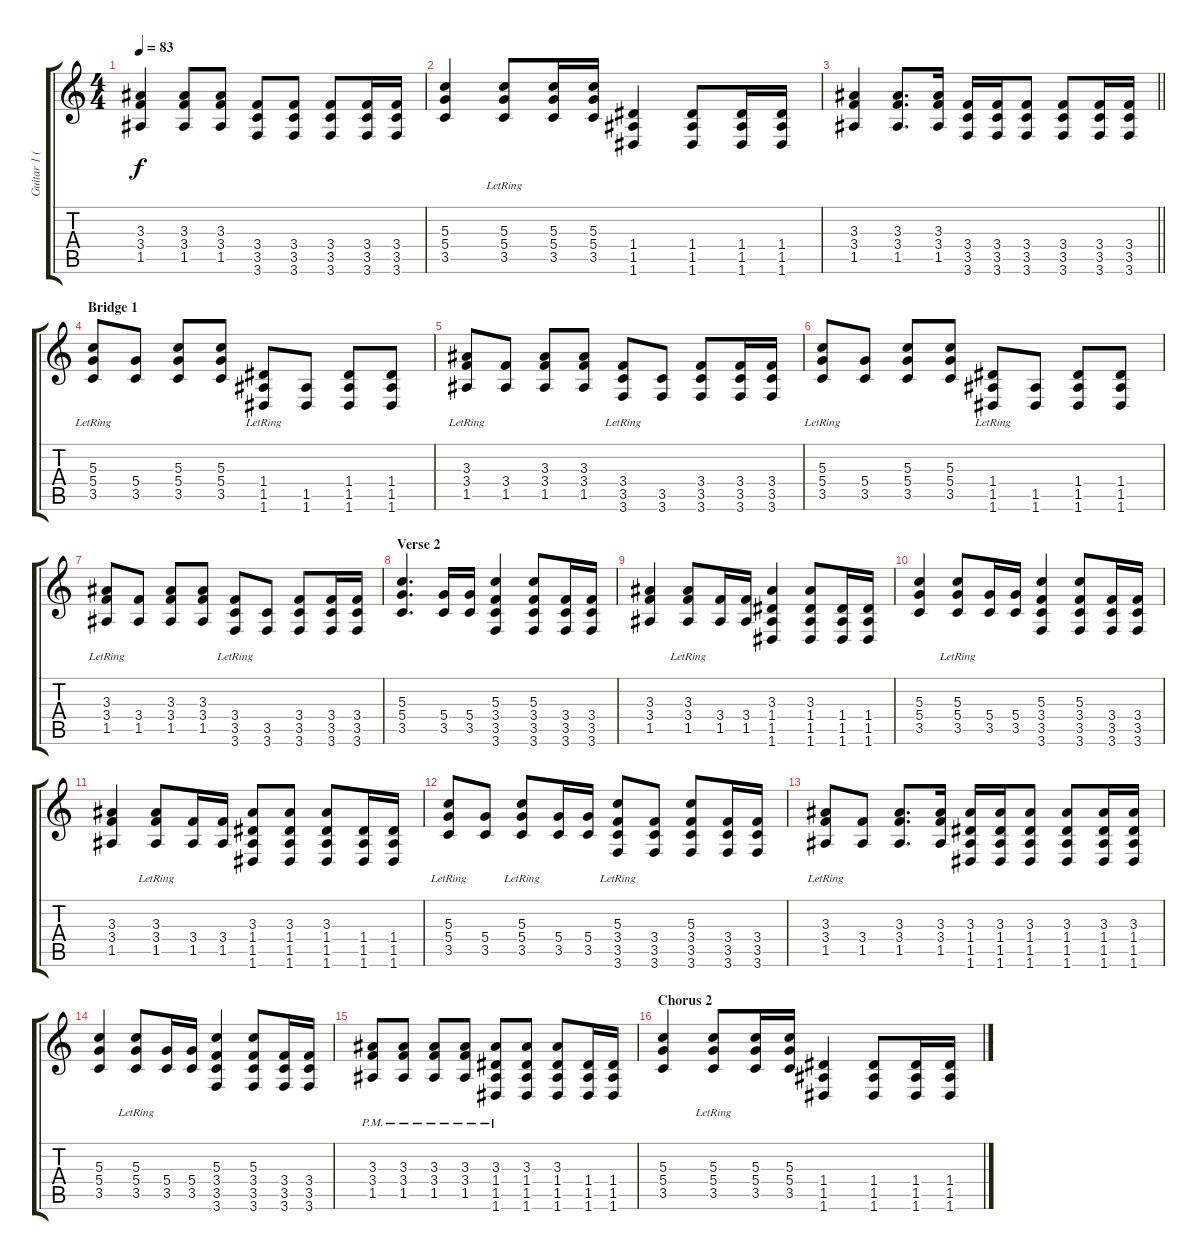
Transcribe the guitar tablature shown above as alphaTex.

\track ("Guitar 1 (Chad Kroeger)" "Guitar 1 (") {instrument acousticguitarsteel}
\staff {score tabs}
\tuning (E4 B3 G3 D3 A2 D2) {hide}
\ts (4 4)
\tempo 83
\clef g2
\ks c
(3.3 3.4 1.5).4{dy f} (3.3 3.4 1.5).8 (3.3 3.4 1.5).8 (3.4 3.5 3.6).8 (3.4 3.5 3.6).8 (3.4 3.5 3.6).8 (3.4 3.5 3.6).16 (3.4 3.5 3.6).16 |
(5.3 5.4 3.5).4 (5.3{lr} 5.4 3.5).8 (5.3 5.4 3.5).16 (5.3 5.4 3.5).16 (1.4 1.5 1.6).4 (1.4 1.5 1.6).8 (1.4 1.5 1.6).16 (1.4 1.5 1.6).16 |
\barLineRight lightlight
(3.3 3.4 1.5).4 (3.3 3.4 1.5).8{d} (3.3 3.4 1.5).16 (3.4 3.5 3.6).16 (3.4 3.5 3.6).16 (3.4 3.5 3.6).8 (3.4 3.5 3.6).8 (3.4 3.5 3.6).16 (3.4 3.5 3.6).16 |
\section ("" "Bridge 1")
(5.3{lr} 5.4 3.5).8 (5.4 3.5).8 (5.3 5.4 3.5).8 (5.3 5.4 3.5).8 (1.4{lr} 1.5 1.6).8 (1.5 1.6).8 (1.4 1.5 1.6).8 (1.4 1.5 1.6).8 |
(3.3{lr} 3.4 1.5).8 (3.4 1.5).8 (3.3 3.4 1.5).8 (3.3 3.4 1.5).8 (3.4{lr} 3.5 3.6).8 (3.5 3.6).8 (3.4 3.5 3.6).8 (3.4 3.5 3.6).16 (3.4 3.5 3.6).16 |
(5.3{lr} 5.4 3.5).8 (5.4 3.5).8 (5.3 5.4 3.5).8 (5.3 5.4 3.5).8 (1.4{lr} 1.5 1.6).8 (1.5 1.6).8 (1.4 1.5 1.6).8 (1.4 1.5 1.6).8 |
(3.3{lr} 3.4 1.5).8 (3.4 1.5).8 (3.3 3.4 1.5).8 (3.3 3.4 1.5).8 (3.4{lr} 3.5 3.6).8 (3.5 3.6).8 (3.4 3.5 3.6).8 (3.4 3.5 3.6).16 (3.4 3.5 3.6).16 |
\section ("" "Verse 2")
(5.3 5.4 3.5).4{d} (5.4 3.5).16 (5.4 3.5).16 (5.3 3.4 3.5 3.6).4 (5.3 3.4 3.5 3.6).8 (3.4 3.5 3.6).16 (3.4 3.5 3.6).16 |
(3.3 3.4 1.5).4 (3.3{lr} 3.4 1.5).8 (3.4 1.5).16 (3.4 1.5).16 (3.3 1.4 1.5 1.6).4 (3.3 1.4 1.5 1.6).8 (1.4 1.5 1.6).16 (1.4 1.5 1.6).16 |
(5.3 5.4 3.5).4 (5.3{lr} 5.4 3.5).8 (5.4 3.5).16 (5.4 3.5).16 (5.3 3.4 3.5 3.6).4 (5.3 3.4 3.5 3.6).8 (3.4 3.5 3.6).16 (3.4 3.5 3.6).16 |
(3.3 3.4 1.5).4 (3.3{lr} 3.4 1.5).8 (3.4 1.5).16 (3.4 1.5).16 (3.3 1.4 1.5 1.6).8 (3.3 1.4 1.5 1.6).8 (3.3 1.4 1.5 1.6).8 (1.4 1.5 1.6).16 (1.4 1.5 1.6).16 |
(5.3{lr} 5.4 3.5).8 (5.4 3.5).8 (5.3{lr} 5.4 3.5).8 (5.4 3.5).16 (5.4 3.5).16 (5.3{lr} 3.4 3.5 3.6).8 (3.4 3.5 3.6).8 (5.3 3.4 3.5 3.6).8 (3.4 3.5 3.6).16 (3.4 3.5 3.6).16 |
(3.3{lr} 3.4 1.5).8 (3.4 1.5).8 (3.3 3.4 1.5).8{d} (3.3 3.4 1.5).16 (3.3 1.4 1.5 1.6).16 (3.3 1.4 1.5 1.6).16 (3.3 1.4 1.5 1.6).8 (3.3 1.4 1.5 1.6).8 (3.3 1.4 1.5 1.6).16 (3.3 1.4 1.5 1.6).16 |
(5.3 5.4 3.5).4 (5.3{lr} 5.4 3.5).8 (5.4 3.5).16 (5.4 3.5).16 (5.3 3.4 3.5 3.6).4 (5.3 3.4 3.5 3.6).8 (3.4 3.5 3.6).16 (3.4 3.5 3.6).16 |
(3.3{pm} 3.4{pm} 1.5{pm}).8 (3.3{pm} 3.4{pm} 1.5{pm}).8 (3.3{pm} 3.4{pm} 1.5{pm}).8 (3.3{pm} 3.4{pm} 1.5{pm}).8 (3.3{pm} 1.4{pm} 1.5{pm} 1.6{pm}).8 (3.3 1.4 1.5 1.6).8 (3.3 1.4 1.5 1.6).8 (1.4 1.5 1.6).16 (1.4 1.5 1.6).16 |
\section ("" "Chorus 2")
(5.3 5.4 3.5).4 (5.3{lr} 5.4 3.5).8 (5.3 5.4 3.5).16 (5.3 5.4 3.5).16 (1.4 1.5 1.6).4 (1.4 1.5 1.6).8 (1.4 1.5 1.6).16 (1.4 1.5 1.6).16
